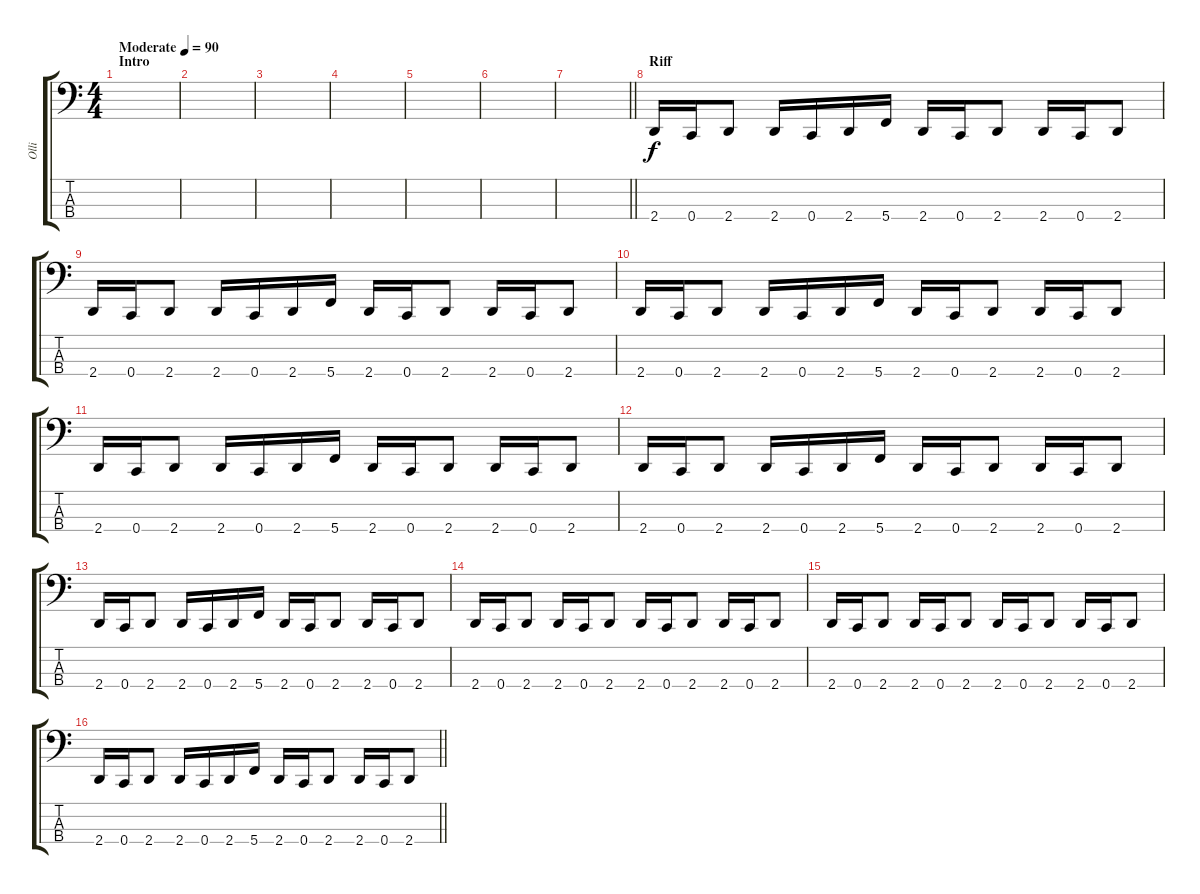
\track ("Olli" "Olli") {instrument electricbasspick}
\staff {score tabs}
\tuning (F2 C2 G1 C1) {hide}
\ts (4 4)
\section ("" "Intro")
\tempo (90 "Moderate")
\clef f4
\ks c
|
|
|
|
|
|
\barLineRight lightlight
|
\section ("" "Riff")
2.4.16 0.4.16 2.4.8 2.4.16 0.4.16 2.4.16 5.4.16 2.4.16 0.4.16 2.4.8 2.4.16 0.4.16 2.4.8 |
2.4.16 0.4.16 2.4.8 2.4.16 0.4.16 2.4.16 5.4.16 2.4.16 0.4.16 2.4.8 2.4.16 0.4.16 2.4.8 |
2.4.16 0.4.16 2.4.8 2.4.16 0.4.16 2.4.16 5.4.16 2.4.16 0.4.16 2.4.8 2.4.16 0.4.16 2.4.8 |
2.4.16 0.4.16 2.4.8 2.4.16 0.4.16 2.4.16 5.4.16 2.4.16 0.4.16 2.4.8 2.4.16 0.4.16 2.4.8 |
2.4.16 0.4.16 2.4.8 2.4.16 0.4.16 2.4.16 5.4.16 2.4.16 0.4.16 2.4.8 2.4.16 0.4.16 2.4.8 |
2.4.16 0.4.16 2.4.8 2.4.16 0.4.16 2.4.16 5.4.16 2.4.16 0.4.16 2.4.8 2.4.16 0.4.16 2.4.8 |
2.4.16 0.4.16 2.4.8 2.4.16 0.4.16 2.4.8 2.4.16 0.4.16 2.4.8 2.4.16 0.4.16 2.4.8 |
2.4.16 0.4.16 2.4.8 2.4.16 0.4.16 2.4.8 2.4.16 0.4.16 2.4.8 2.4.16 0.4.16 2.4.8 |
\barLineRight lightlight
2.4.16 0.4.16 2.4.8 2.4.16 0.4.16 2.4.16 5.4.16 2.4.16 0.4.16 2.4.8 2.4.16 0.4.16 2.4.8
